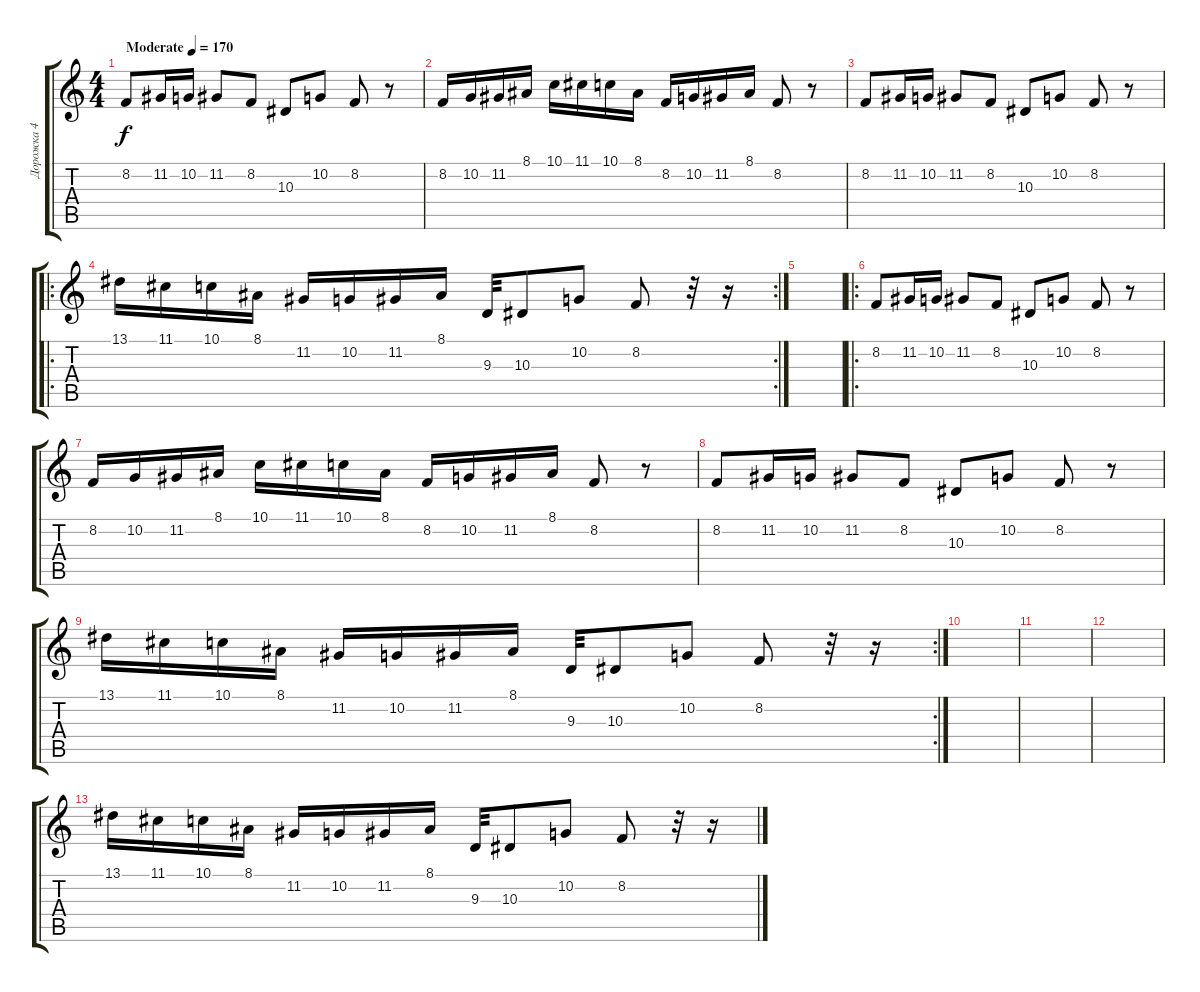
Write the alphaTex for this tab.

\track ("Дорожка 4" "Дорожка 4") {instrument accordion}
\staff {score tabs}
\tuning (D4 A3 F3 C3 G2 D2) {hide}
\ts (4 4)
\tempo (170 "Moderate")
\clef g2
\ks c
8.2.8{dy f instrument accordion} 11.2.16 10.2.16 11.2.8 8.2.8 10.3.8 10.2.8 8.2.8 r.8 |
8.2.16 10.2.16 11.2.16 8.1.16 10.1.16 11.1.16 10.1.16 8.1.16 8.2.16 10.2.16 11.2.16 8.1.16 8.2.8 r.8 |
8.2.8 11.2.16 10.2.16 11.2.8 8.2.8 10.3.8 10.2.8 8.2.8 r.8 |
\ro
\rc 2
13.1.16 11.1.16 10.1.16 8.1.16 11.2.16 10.2.16 11.2.16 8.1.16 9.3.32 10.3.8 10.2.8 8.2.8 r.32 r.16 |
|
\ro
8.2.8 11.2.16 10.2.16 11.2.8 8.2.8 10.3.8 10.2.8 8.2.8 r.8 |
8.2.16 10.2.16 11.2.16 8.1.16 10.1.16 11.1.16 10.1.16 8.1.16 8.2.16 10.2.16 11.2.16 8.1.16 8.2.8 r.8 |
8.2.8 11.2.16 10.2.16 11.2.8 8.2.8 10.3.8 10.2.8 8.2.8 r.8 |
\rc 2
13.1.16 11.1.16 10.1.16 8.1.16 11.2.16 10.2.16 11.2.16 8.1.16 9.3.32 10.3.8 10.2.8 8.2.8 r.32 r.16 |
|
|
|
13.1.16 11.1.16 10.1.16 8.1.16 11.2.16 10.2.16 11.2.16 8.1.16 9.3.32 10.3.8 10.2.8 8.2.8 r.32 r.16
